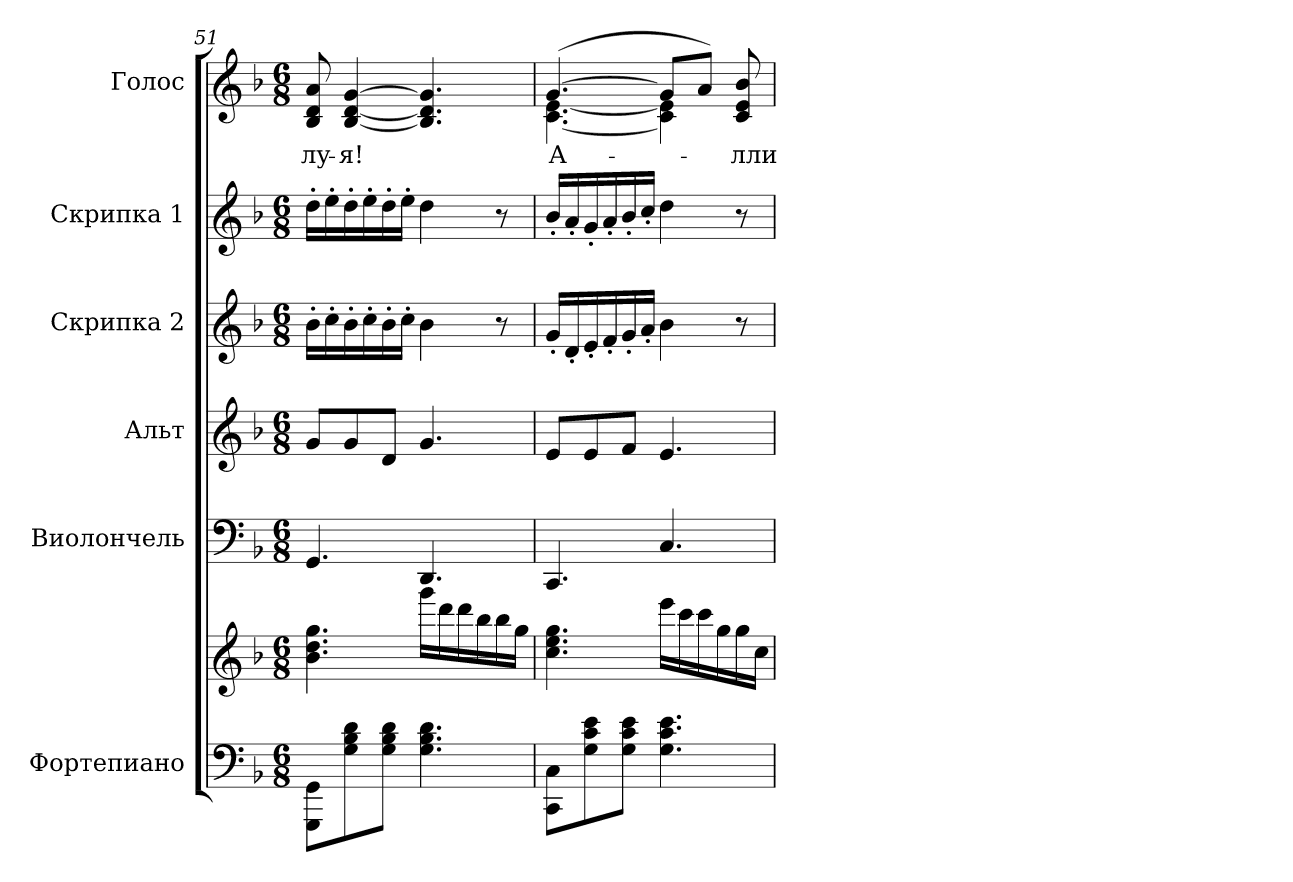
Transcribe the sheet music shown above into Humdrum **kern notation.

**kern	**kern	**kern	**kern	**kern	**kern	**kern	**text
*part6	*part6	*part5	*part4	*part3	*part2	*part1	*part1
*staff7	*staff6	*staff5	*staff4	*staff3	*staff2	*staff1	*staff1
*I"Фортепиано	*	*I"Виолончель	*I"Альт	*I"Скрипка 2	*I"Скрипка 1	*I"Голос	*
*clefF4	*clefG2	*clefF4	*clefG2	*clefG2	*clefG2	*clefG2	*
*k[b-]	*k[b-]	*k[b-]	*k[b-]	*k[b-]	*k[b-]	*k[b-]	*
*F:	*F:	*F:	*F:	*F:	*F:	*F:	*
*M6/8	*M6/8	*M6/8	*M6/8	*M6/8	*M6/8	*M6/8	*
=51	=51	=51	=51	=51	=51	=51	=51
!	!	!	!	!	!	!	!LO:LY:b:color=#000000
8GGGi\ 8GGiL	4.b-i\ 4.ddi 4.ggi	4.GGi/	8gi/L	16b-'i\LL	16dd'i\LL	8B-i/ 8di 8ai	-лу-
.	.	.	.	16cc'i\	16ee'i\	.	.
!	!	!	!	!	!	!	!LO:LY:b:color=#000000
8Gi\ 8B-i 8di	.	.	8gi/	16b-'i\	16dd'i\	[<4B-i/ [<4di [>4gi	-я!
.	.	.	.	16cc'i\	16ee'i\	.	.
8Gi\ 8B-i 8diJ	.	.	8di/J	16b-'i\	16dd'i\	.	.
.	.	.	.	16cc'i\JJ	16ee'i\JJ	.	.
4.Gi\ 4.B-i 4.di	16gggi\LL	4.DDi/	4.gi/	4b-i\	4ddi\	4.B-i/] 4.di] 4.gi]	.
.	16dddi\	.	.	.	.	.	.
.	16dddi\	.	.	.	.	.	.
.	16bb-i\	.	.	.	.	.	.
.	16bb-i\	.	.	8r	8r	.	.
.	16ggi\JJ	.	.	.	.	.	.
=52	=52	=52	=52	=52	=52	=52	=52
!	!	!	!	!	!	!	!LO:LY:b:color=#000000
*	*	*	*	*	*	*^	*
8CCi\ 8CiL	4.cci\ 4.eei 4.ggi	4.CCi/	8ei/L	16g'i/LL	16b-'i/LL	([>4.gi/	[<4.ci\ [<4.ei	А-
.	.	.	.	16d'i/	16a'i/	.	.	.
8Gi\ 8ci 8ei	.	.	8ei/	16e'i/	16g'i/	.	.	.
.	.	.	.	16f'i/	16a'i/	.	.	.
8Gi\ 8ci 8eiJ	.	.	8fi/J	16g'i/	16b-'i/	.	.	.
.	.	.	.	16a'i/JJ	16cc'i/JJ	.	.	.
4.Gi\ 4.ci 4.ei	16eeei\LL	4.Ci/	4.ei/	4b-i\	4ddi\	8gi/L]	4ci\] 4ei]	.
.	16ccci\	.	.	.	.	.	.	.
.	16ccci\	.	.	.	.	8ai/J)	.	.
.	16ggi\	.	.	.	.	.	.	.
!	!	!	!	!	!	!	!	!LO:LY:b:color=#000000
.	16ggi\	.	.	8r	8r	8ci/ 8ei 8b-i	8ryy	-лли-
.	16cci\JJ	.	.	.	.	.	.	.
*	*	*	*	*	*	*v	*v	*
=	=	=	=	=	=	=	=
*-	*-	*-	*-	*-	*-	*-	*-
